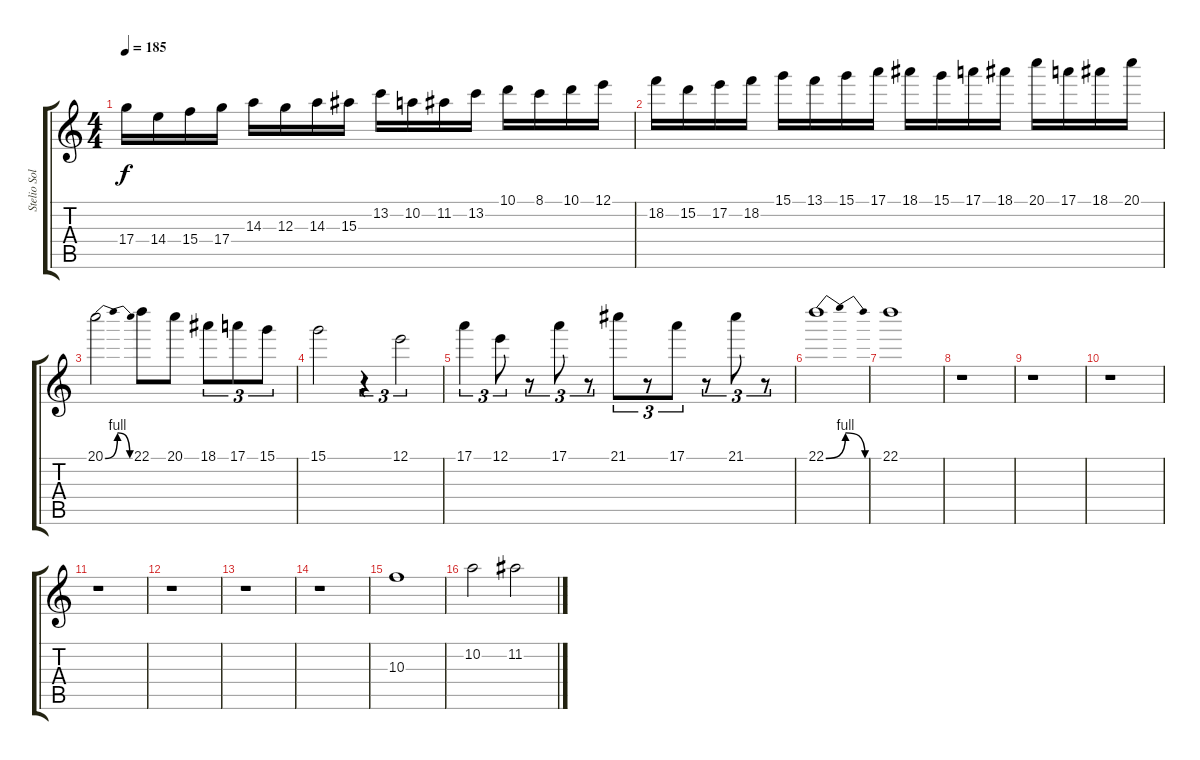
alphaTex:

\track ("Stelio Solo" "Stelio Sol") {instrument distortionguitar}
\staff {score tabs}
\tuning (E4 B3 G3 D3 A2 E2) {hide}
\ts (4 4)
\tempo 185
\clef g2
\ks c
17.4.16{dy f} 14.4.16 15.4.16 17.4.16 14.3.16 12.3.16 14.3.16 15.3.16 13.2.16 10.2.16 11.2.16 13.2.16 10.1.16 8.1.16 10.1.16 12.1.16 |
18.2.16 15.2.16 17.2.16 18.2.16 15.1.16 13.1.16 15.1.16 17.1.16 18.1.16 15.1.16 17.1.16 18.1.16 20.1.16 17.1.16 18.1.16 20.1.16 |
20.1{be (bendrelease 0 0 15 4 55 4 60 0)}.2 22.1.8 20.1.8 18.1.8{tu (3 2)} 17.1.8{tu (3 2)} 15.1.8{tu (3 2)} |
15.1.2 r.4{tu (3 2)} 12.1.2{tu (3 2)} |
17.1.4{tu (3 2)} 12.1.8{tu (3 2)} r.8{tu (3 2)} 17.1.8{tu (3 2)} r.8{tu (3 2)} 21.1.8{tu (3 2)} r.8{tu (3 2)} 17.1.8{tu (3 2)} r.8{tu (3 2)} 21.1.8{tu (3 2)} r.8{tu (3 2)} |
22.1{be (bendrelease 0 0 15 4 55 4 60 0)}.1 |
22.1.1 |
r.1 |
r.1 |
r.1 |
r.1 |
r.1 |
r.1 |
r.1 |
10.3.1 |
10.2.2 11.2.2
